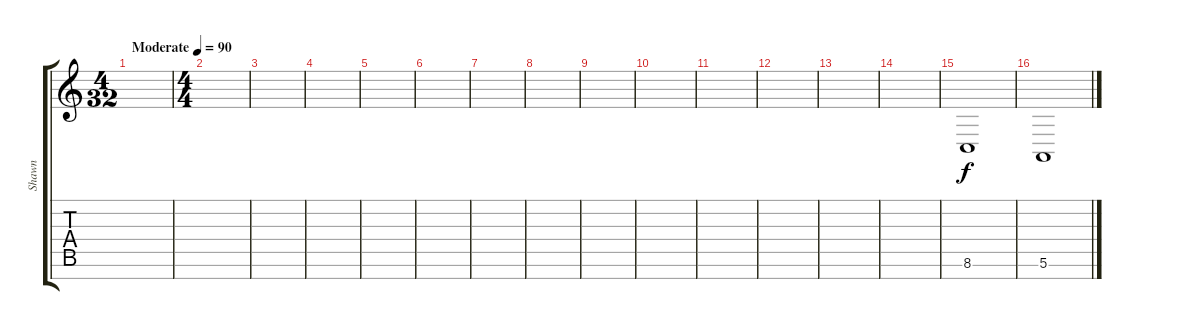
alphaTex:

\track ("Shawn" "Shawn") {instrument tremolostrings}
\staff {score tabs}
\tuning (E4 B3 G3 D3 A2 E2 B1) {hide}
\ts (4 32)
\tempo (90 "Moderate")
\clef g2
\ks c
|
\ts (4 4)
|
|
|
|
|
|
|
|
|
|
|
|
|
8.6.1 |
5.6.1
